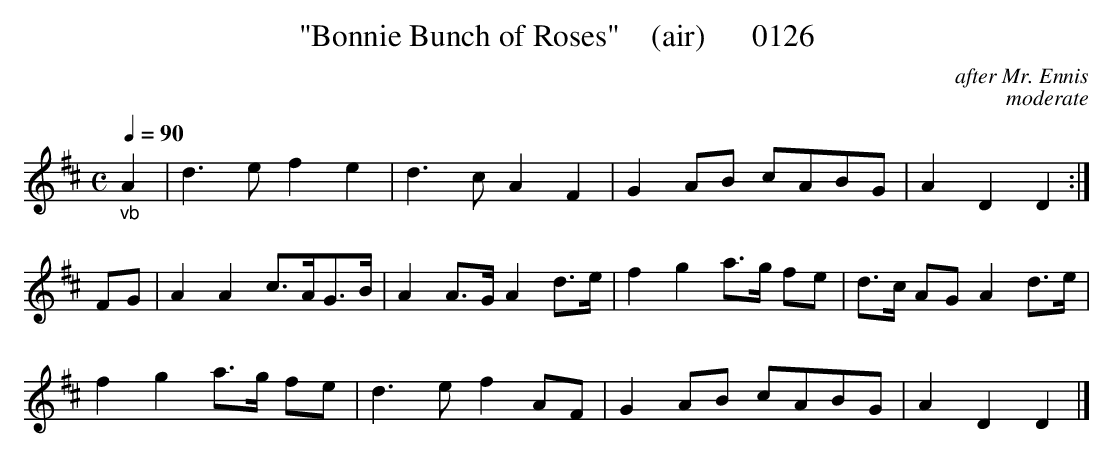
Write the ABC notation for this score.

X:1
T:"Bonnie Bunch of Roses"    (air)      0126
C:after Mr. Ennis
C:moderate
Q:1/4=90
M:C
L:1/8
K:D
"_vb"A2|d3e f2e2|d3c A2F2|G2AB cABG|A2D2D2:|
FG|A2A2c3/2A/2G3/2B/2|A2A3/2G/2 A2d3/2e/2|f2g2a3/2g/2 fe|d3/2c/2 AG A2d3/2e/2|
f2g2a3/2g/2 fe|d3e f2AF|G2AB cABG|A2D2D2|]
